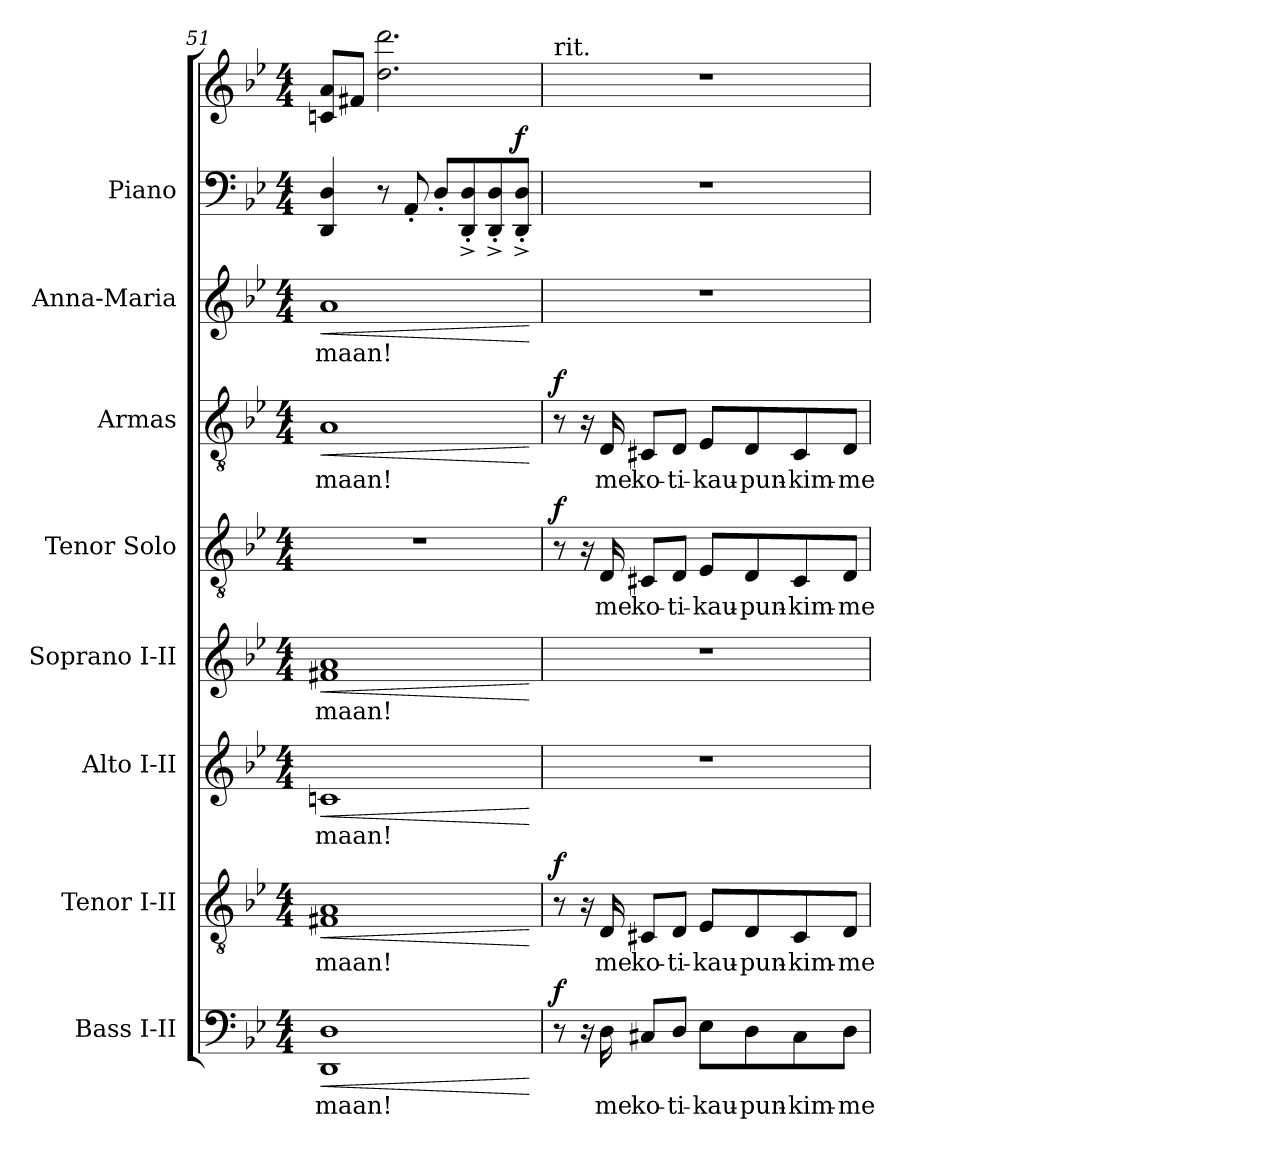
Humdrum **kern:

**kern	**text	**dynam	**kern	**text	**dynam	**kern	**text	**dynam	**kern	**text	**dynam	**kern	**text	**dynam	**kern	**text	**dynam	**kern	**text	**dynam	**kern	**kern	**dynam
*part8	*part8	*part8	*part7	*part7	*part7	*part6	*part6	*part6	*part5	*part5	*part5	*part4	*part4	*part4	*part3	*part3	*part3	*part2	*part2	*part2	*part1	*part1	*part1
*staff9	*staff9	*staff9	*staff8	*staff8	*staff8	*staff7	*staff7	*staff7	*staff6	*staff6	*staff6	*staff5	*staff5	*staff5	*staff4	*staff4	*staff4	*staff3	*staff3	*staff3	*staff2	*staff1	*staff1/2
*I"Bass I-II	*	*	*I"Tenor I-II	*	*	*I"Alto I-II	*	*	*I"Soprano I-II	*	*	*I"Tenor Solo	*	*	*I"Armas	*	*	*I"Anna-Maria	*	*	*I"Piano	*	*
*I'B.	*	*	*I'T.	*	*	*I'A.	*	*	*I'S.	*	*	*I'T. Solo	*	*	*I'Armas	*	*	*I'A-M	*	*	*I'Pno.	*	*
!!LO:PB:g=z
*clefF4	*	*	*clefGv2	*	*	*clefG2	*	*	*clefG2	*	*	*clefGv2	*	*	*clefGv2	*	*	*clefG2	*	*	*clefF4	*clefG2	*
*	*	*	*ITrd7c12	*	*	*	*	*	*	*	*	*ITrd7c12	*	*	*ITrd7c12	*	*	*	*	*	*	*	*
*k[b-e-]	*	*	*k[b-e-]	*	*	*k[b-e-]	*	*	*k[b-e-]	*	*	*k[b-e-]	*	*	*k[b-e-]	*	*	*k[b-e-]	*	*	*k[b-e-]	*k[b-e-]	*
*B-:	*	*	*B-:	*	*	*B-:	*	*	*B-:	*	*	*B-:	*	*	*B-:	*	*	*B-:	*	*	*B-:	*B-:	*
*M4/4	*	*	*M4/4	*	*	*M4/4	*	*	*M4/4	*	*	*M4/4	*	*	*M4/4	*	*	*M4/4	*	*	*M4/4	*M4/4	*
=51	=51	=51	=51	=51	=51	=51	=51	=51	=51	=51	=51	=51	=51	=51	=51	=51	=51	=51	=51	=51	=51	=51	=51
!	!LO:LY:b:color=#000000	!LO:HP:b	!	!	!	!	!	!	!	!	!	!	!	!	!	!	!	!	!	!	!	!	!
!	!	!	!	!LO:LY:b:color=#000000	!LO:HP:b	!	!	!	!	!	!	!	!	!	!	!	!	!	!	!	!	!	!
!	!	!	!	!	!	!	!LO:LY:b:color=#000000	!LO:HP:b	!	!	!	!	!	!	!	!	!	!	!	!	!	!	!
!	!	!	!	!	!	!	!	!	!	!LO:LY:b:color=#000000	!LO:HP:b	!	!	!	!	!	!	!	!	!	!	!	!
!	!	!	!	!	!	!	!	!	!	!	!	!	!	!	!	!LO:LY:b:color=#000000	!LO:HP:b	!	!	!	!	!	!
!	!	!	!	!	!	!	!	!	!	!	!	!	!	!	!	!	!	!	!LO:LY:b:color=#000000	!LO:HP:b	!	!	!
1DDi 1Di	-maan!	<	1FF#Xi 1AAi	-maan!	<	1cni	-maan!	<	1f#Xi 1ai	-maan!	<	1r	.	.	1AAi	-maan!	<	1ai	-maan!	<	4DDi/ 4Di	8cni/ 8aiL	.
.	.	.	.	.	.	.	.	.	.	.	.	.	.	.	.	.	.	.	.	.	.	8f#Xi/J	.
.	.	.	.	.	.	.	.	.	.	.	.	.	.	.	.	.	.	.	.	.	8r	2.ddi\ 2.dddi	[ [
.	.	.	.	.	.	.	.	.	.	.	.	.	.	.	.	.	.	.	.	.	8AA'i/	.	.
.	.	.	.	.	.	.	.	.	.	.	.	.	.	.	.	.	.	.	.	.	8D'i/L	.	.
.	.	.	.	.	.	.	.	.	.	.	.	.	.	.	.	.	.	.	.	.	8DDi/'^ 8Di'^	.	.
.	.	.	.	.	.	.	.	.	.	.	.	.	.	.	.	.	.	.	.	.	8DDi/'^ 8Di'^	.	.
.	.	.	.	.	.	.	.	.	.	.	.	.	.	.	.	.	.	.	.	.	8DDi/'^ 8Di'^J	.	f
.	.	[	.	.	[	.	.	[	.	.	[	.	.	.	.	.	[	.	.	[	.	.	.
=52	=52	=52	=52	=52	=52	=52	=52	=52	=52	=52	=52	=52	=52	=52	=52	=52	=52	=52	=52	=52	=52	=52	=52
!	!	!	!	!	!	!	!	!	!	!	!	!	!	!	!	!	!	!	!	!	!	!LO:TX:t=rit.	!
8r	.	f	8r	.	f	1r	.	.	1r	.	.	8r	.	f	8r	.	f	1r	.	.	1r	1r	.
16r	.	.	16r	.	.	.	.	.	.	.	.	16r	.	.	16r	.	.	.	.	.	.	.	.
!	!LO:LY:b:color=#000000	!	!	!	!	!	!	!	!	!	!	!	!	!	!	!	!	!	!	!	!	!	!
!	!	!	!	!LO:LY:b:color=#000000	!	!	!	!	!	!	!	!	!	!	!	!	!	!	!	!	!	!	!
!	!	!	!	!	!	!	!	!	!	!	!	!	!LO:LY:b:color=#000000	!	!	!	!	!	!	!	!	!	!
!	!	!	!	!	!	!	!	!	!	!	!	!	!	!	!	!LO:LY:b:color=#000000	!	!	!	!	!	!	!
16Di\	me	.	16DDi/	me	.	.	.	.	.	.	.	16DDi/	me	.	16DDi/	me	.	.	.	.	.	.	.
!	!LO:LY:b:color=#000000	!	!	!	!	!	!	!	!	!	!	!	!	!	!	!	!	!	!	!	!	!	!
!	!	!	!	!LO:LY:b:color=#000000	!	!	!	!	!	!	!	!	!	!	!	!	!	!	!	!	!	!	!
!	!	!	!	!	!	!	!	!	!	!	!	!	!LO:LY:b:color=#000000	!	!	!	!	!	!	!	!	!	!
!	!	!	!	!	!	!	!	!	!	!	!	!	!	!	!	!LO:LY:b:color=#000000	!	!	!	!	!	!	!
8C#Xi/L	ko-	.	8CC#Xi/L	ko-	.	.	.	.	.	.	.	8CC#Xi/L	ko-	.	8CC#Xi/L	ko-	.	.	.	.	.	.	.
!	!LO:LY:b:color=#000000	!	!	!	!	!	!	!	!	!	!	!	!	!	!	!	!	!	!	!	!	!	!
!	!	!	!	!LO:LY:b:color=#000000	!	!	!	!	!	!	!	!	!	!	!	!	!	!	!	!	!	!	!
!	!	!	!	!	!	!	!	!	!	!	!	!	!LO:LY:b:color=#000000	!	!	!	!	!	!	!	!	!	!
!	!	!	!	!	!	!	!	!	!	!	!	!	!	!	!	!LO:LY:b:color=#000000	!	!	!	!	!	!	!
8Di/J	-ti-	.	8DDi/J	-ti-	.	.	.	.	.	.	.	8DDi/J	-ti-	.	8DDi/J	-ti-	.	.	.	.	.	.	.
!	!LO:LY:b:color=#000000	!	!	!	!	!	!	!	!	!	!	!	!	!	!	!	!	!	!	!	!	!	!
!	!	!	!	!LO:LY:b:color=#000000	!	!	!	!	!	!	!	!	!	!	!	!	!	!	!	!	!	!	!
!	!	!	!	!	!	!	!	!	!	!	!	!	!LO:LY:b:color=#000000	!	!	!	!	!	!	!	!	!	!
!	!	!	!	!	!	!	!	!	!	!	!	!	!	!	!	!LO:LY:b:color=#000000	!	!	!	!	!	!	!
8E-i\L	-kau-	.	8EE-i/L	-kau-	.	.	.	.	.	.	.	8EE-i/L	-kau-	.	8EE-i/L	-kau-	.	.	.	.	.	.	.
!	!LO:LY:b:color=#000000	!	!	!	!	!	!	!	!	!	!	!	!	!	!	!	!	!	!	!	!	!	!
!	!	!	!	!LO:LY:b:color=#000000	!	!	!	!	!	!	!	!	!	!	!	!	!	!	!	!	!	!	!
!	!	!	!	!	!	!	!	!	!	!	!	!	!LO:LY:b:color=#000000	!	!	!	!	!	!	!	!	!	!
!	!	!	!	!	!	!	!	!	!	!	!	!	!	!	!	!LO:LY:b:color=#000000	!	!	!	!	!	!	!
8Di\	-pun-	.	8DDi/	-pun-	.	.	.	.	.	.	.	8DDi/	-pun-	.	8DDi/	-pun-	.	.	.	.	.	.	.
!	!LO:LY:b:color=#000000	!	!	!	!	!	!	!	!	!	!	!	!	!	!	!	!	!	!	!	!	!	!
!	!	!	!	!LO:LY:b:color=#000000	!	!	!	!	!	!	!	!	!	!	!	!	!	!	!	!	!	!	!
!	!	!	!	!	!	!	!	!	!	!	!	!	!LO:LY:b:color=#000000	!	!	!	!	!	!	!	!	!	!
!	!	!	!	!	!	!	!	!	!	!	!	!	!	!	!	!LO:LY:b:color=#000000	!	!	!	!	!	!	!
8C#i\	-kim-	.	8CC#i/	-kim-	.	.	.	.	.	.	.	8CC#i/	-kim-	.	8CC#i/	-kim-	.	.	.	.	.	.	.
!	!LO:LY:b:color=#000000	!	!	!	!	!	!	!	!	!	!	!	!	!	!	!	!	!	!	!	!	!	!
!	!	!	!	!LO:LY:b:color=#000000	!	!	!	!	!	!	!	!	!	!	!	!	!	!	!	!	!	!	!
!	!	!	!	!	!	!	!	!	!	!	!	!	!LO:LY:b:color=#000000	!	!	!	!	!	!	!	!	!	!
!	!	!	!	!	!	!	!	!	!	!	!	!	!	!	!	!LO:LY:b:color=#000000	!	!	!	!	!	!	!
8Di\J	-me	.	8DDi/J	-me	.	.	.	.	.	.	.	8DDi/J	-me	.	8DDi/J	-me	.	.	.	.	.	.	.
=	=	=	=	=	=	=	=	=	=	=	=	=	=	=	=	=	=	=	=	=	=	=	=
*-	*-	*-	*-	*-	*-	*-	*-	*-	*-	*-	*-	*-	*-	*-	*-	*-	*-	*-	*-	*-	*-	*-	*-
